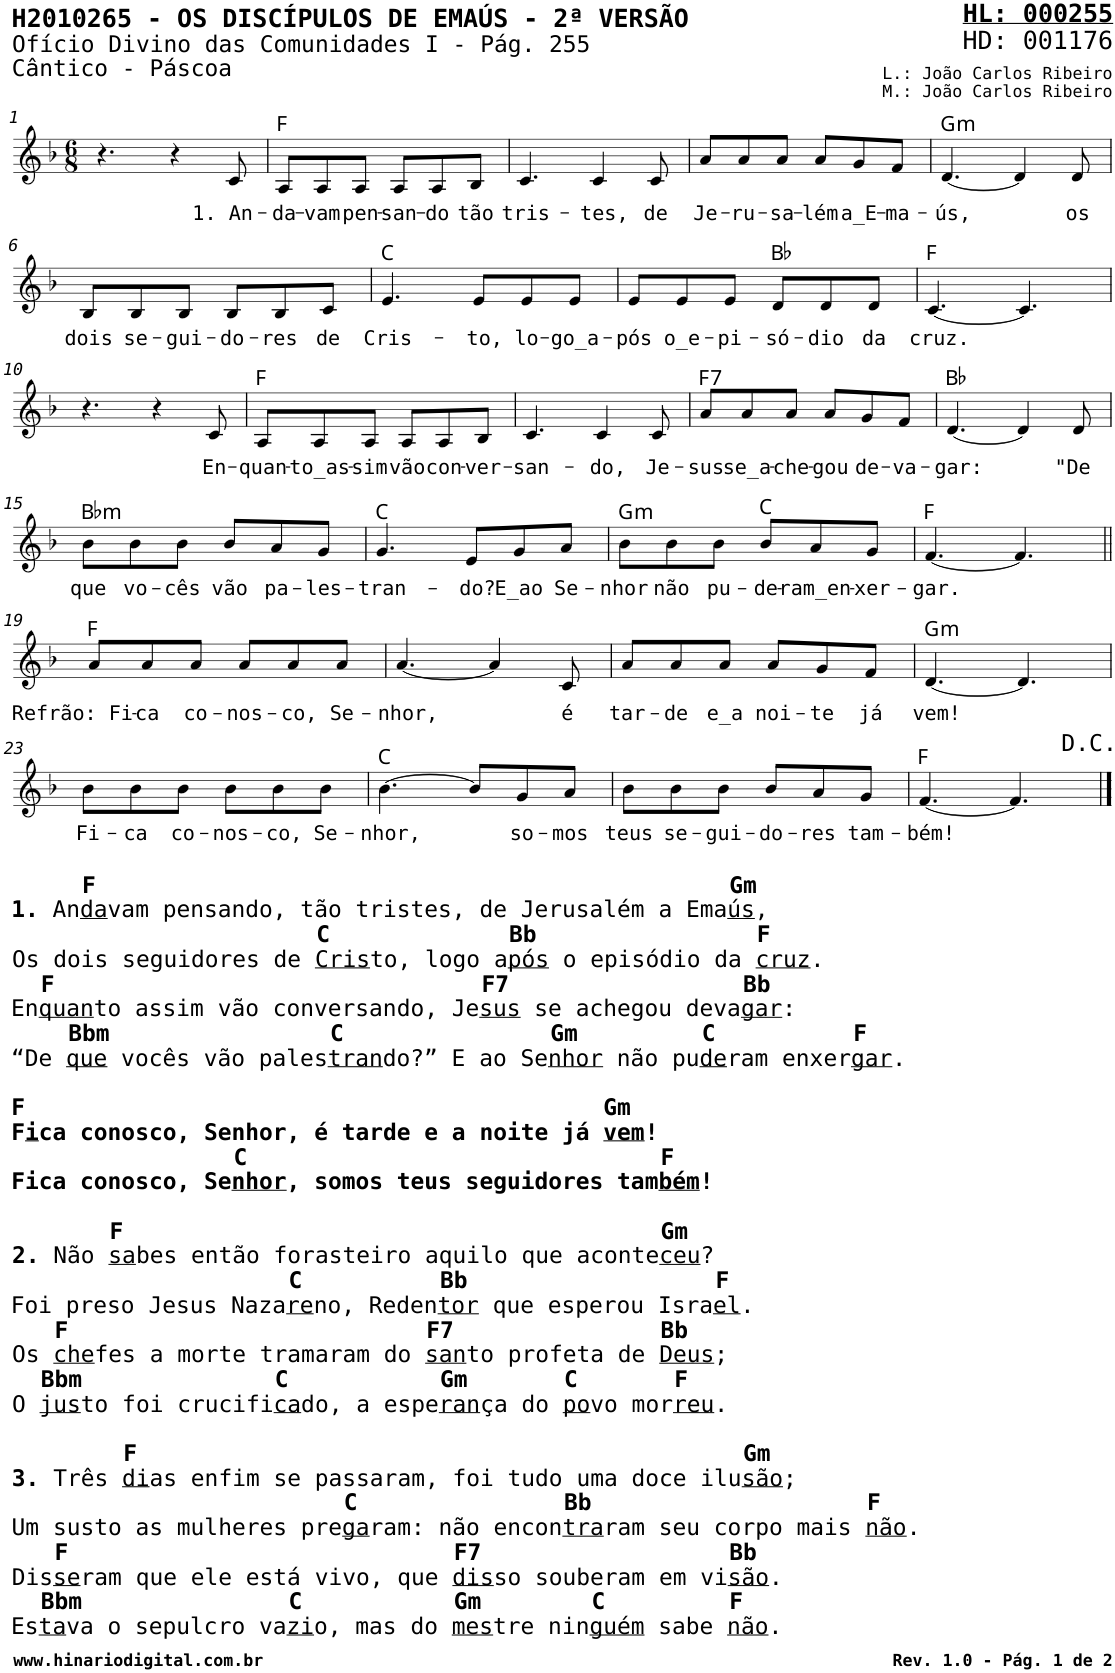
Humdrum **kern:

**kern	**text	**harte
*part1	*part1	*part1
*staff1	*staff1	*
*I"Voz	*	*
*I'V	*	*
*stria5	*	*
*clefG2	*	*
*k[b-]	*	*
*M6/8	*	*
=1	=1	=1
4.r	.	.
4r	.	.
!	!LO:LY:b	!
8c/	1. An-	.
=2	=2	=2
!	!LO:LY:b	!
8A/L	-da-	F:maj
!	!LO:LY:b	!
8A/	-vam	.
!	!LO:LY:b	!
8A/J	pen-	.
!	!LO:LY:b	!
8A/L	-san-	.
!	!LO:LY:b	!
8A/	-do	.
!	!LO:LY:b	!
8B-/J	tão	.
=3	=3	=3
!	!LO:LY:b	!
4.c/	tris-	.
!	!LO:LY:b	!
4c/	-tes,	.
!	!LO:LY:b	!
8c/	de	.
=4	=4	=4
!	!LO:LY:b	!
8a/L	Je-	.
!	!LO:LY:b	!
8a/	-ru-	.
!	!LO:LY:b	!
8a/J	-sa-	.
!	!LO:LY:b	!
8a/L	-lém	.
!	!LO:LY:b	!
8g/	a_E-	.
!	!LO:LY:b	!
8f/J	-ma-	.
=5	=5	=5
!	!LO:LY:b	!LO:H:kt=m
[4.d/	-ús,	G:min
4d/]	.	.
!	!LO:LY:b	!
8d/	os	.
!!LO:LB:g=z
=6	=6	=6
!	!LO:LY:b	!
8B-/L	dois	.
!	!LO:LY:b	!
8B-/	se-	.
!	!LO:LY:b	!
8B-/J	-gui-	.
!	!LO:LY:b	!
8B-/L	-do-	.
!	!LO:LY:b	!
8B-/	-res	.
!	!LO:LY:b	!
8c/J	de	.
=7	=7	=7
!	!LO:LY:b	!
4.e/	Cris-	C:maj
!	!LO:LY:b	!
8e/L	-to,	.
!	!LO:LY:b	!
8e/	lo-	.
!	!LO:LY:b	!
8e/J	-go_a-	.
=8	=8	=8
!	!LO:LY:b	!
8e/L	-pós	.
!	!LO:LY:b	!
8e/	o_e-	.
!	!LO:LY:b	!
8e/J	-pi-	.
!	!LO:LY:b	!
8d/L	-só-	Bb:maj
!	!LO:LY:b	!
8d/	-dio	.
!	!LO:LY:b	!
8d/J	da	.
=9	=9	=9
!	!LO:LY:b	!
[4.c/	cruz.	F:maj
4.c/]	.	.
!!LO:LB:g=z
=10	=10	=10
4.r	.	.
4r	.	.
!	!LO:LY:b	!
8c/	En-	.
=11	=11	=11
!	!LO:LY:b	!
8A/L	-quan-	F:maj
!	!LO:LY:b	!
8A/	-to_as-	.
!	!LO:LY:b	!
8A/J	-sim	.
!	!LO:LY:b	!
8A/L	vão	.
!	!LO:LY:b	!
8A/	con-	.
!	!LO:LY:b	!
8B-/J	-ver-	.
=12	=12	=12
!	!LO:LY:b	!
4.c/	-san-	.
!	!LO:LY:b	!
4c/	-do,	.
!	!LO:LY:b	!
8c/	Je-	.
=13	=13	=13
!	!LO:LY:b	!LO:H:kt=7
8a/L	-sus	F:7
!	!LO:LY:b	!
8a/	se_a-	.
!	!LO:LY:b	!
8a/J	-che-	.
!	!LO:LY:b	!
8a/L	-gou	.
!	!LO:LY:b	!
8g/	de-	.
!	!LO:LY:b	!
8f/J	-va-	.
=14	=14	=14
!	!LO:LY:b	!
[4.d/	-gar:	Bb:maj
4d/]	.	.
!	!LO:LY:b	!
8d/	"De	.
!!LO:LB:g=z
=15	=15	=15
!	!LO:LY:b	!LO:H:kt=m
8b-\L	que	Bb:min
!	!LO:LY:b	!
8b-\	vo-	.
!	!LO:LY:b	!
8b-\J	-cês	.
!	!LO:LY:b	!
8b-/L	vão	.
!	!LO:LY:b	!
8a/	pa-	.
!	!LO:LY:b	!
8g/J	-les-	.
=16	=16	=16
!	!LO:LY:b	!
4.g/	-tran-	C:maj
!	!LO:LY:b	!
8e/L	-do?	.
!	!LO:LY:b	!
8g/	E_ao	.
!	!LO:LY:b	!
8a/J	Se-	.
=17	=17	=17
!	!LO:LY:b	!LO:H:kt=m
8b-\L	-nhor	G:min
!	!LO:LY:b	!
8b-\	não	.
!	!LO:LY:b	!
8b-\J	pu-	.
!	!LO:LY:b	!
8b-/L	-de-	C:maj
!	!LO:LY:b	!
8a/	-ram_en-	.
!	!LO:LY:b	!
8g/J	-xer-	.
=18	=18	=18
!	!LO:LY:b	!
[4.f/	-gar.	F:maj
4.f/]	.	.
!!LO:LB:g=z
=19||	=19||	=19||
!	!LO:LY:b	!
8a/L	Refrão: Fi-	F:maj
!	!LO:LY:b	!
8a/	-ca	.
!	!LO:LY:b	!
8a/J	co-	.
!	!LO:LY:b	!
8a/L	-nos-	.
!	!LO:LY:b	!
8a/	-co,	.
!	!LO:LY:b	!
8a/J	Se-	.
=20	=20	=20
!	!LO:LY:b	!
[4.a/	-nhor,	.
4a/]	.	.
!	!LO:LY:b	!
8c/	é	.
=21	=21	=21
!	!LO:LY:b	!
8a/L	tar-	.
!	!LO:LY:b	!
8a/	-de	.
!	!LO:LY:b	!
8a/J	e_a	.
!	!LO:LY:b	!
8a/L	noi-	.
!	!LO:LY:b	!
8g/	-te	.
!	!LO:LY:b	!
8f/J	já	.
=22	=22	=22
!	!LO:LY:b	!LO:H:kt=m
[4.d/	vem!	G:min
4.d/]	.	.
!!LO:LB:g=z
=23	=23	=23
!LO:TX:b:B:t=F                                              Gm	!	!
!LO:TX:b:t=1.	!	!
!LO:TX:b:t=An	!	!
!LO:TX:b:t=da	!	!
!LO:TX:b:t=vam pensando, tão tristes, de Jerusalém a Ema	!	!
!LO:TX:b:t=ús	!	!
!LO:TX:b:t=,	!	!
!LO:TX:b:B:t=C             Bb                F	!	!
!LO:TX:b:t=Os dois seguidores de	!	!
!LO:TX:b:t=Cris	!	!
!LO:TX:b:t=to, logo a	!	!
!LO:TX:b:t=pós	!	!
!LO:TX:b:t=o episódio da	!	!
!LO:TX:b:t=cruz	!	!
!LO:TX:b:t=.	!	!
!LO:TX:b:B:t=F                               F7                 Bb	!	!
!LO:TX:b:t=En	!	!
!LO:TX:b:t=quan	!	!
!LO:TX:b:t=to assim vão conversando, Je	!	!
!LO:TX:b:t=sus	!	!
!LO:TX:b:t=se achegou deva	!	!
!LO:TX:b:t=gar	!	!
!LO:TX:b:t=&colon;	!	!
!LO:TX:b:B:t=Bbm                C               Gm         C          F	!	!
!LO:TX:b:t=“De	!	!
!LO:TX:b:t=que	!	!
!LO:TX:b:t=vocês vão pales	!	!
!LO:TX:b:t=tran	!	!
!LO:TX:b:t=do?” E ao Se	!	!
!LO:TX:b:t=nhor	!	!
!LO:TX:b:t=não pu	!	!
!LO:TX:b:t=de	!	!
!LO:TX:b:t=ram enxer	!	!
!LO:TX:b:t=gar	!	!
!LO:TX:b:t=.	!	!
!LO:TX:b:B:t=F                                          Gm	!	!
!LO:TX:b:t=F	!	!
!LO:TX:b:t=i	!	!
!LO:TX:b:t=ca conosco, Senhor, é tarde e a noite já	!	!
!LO:TX:b:t=vem	!	!
!LO:TX:b:t=!	!	!
!LO:TX:b:t=C                              F	!	!
!LO:TX:b:t=Fica conosco, Se	!	!
!LO:TX:b:t=nhor	!	!
!LO:TX:b:t=, somos teus seguidores tam	!	!
!LO:TX:b:t=bém	!	!
!LO:TX:b:t=!	!	!
!LO:TX:b:t=F                                       Gm	!	!
!LO:TX:b:t=2.	!	!
!LO:TX:b:t=Não	!	!
!LO:TX:b:t=sa	!	!
!LO:TX:b:t=bes então forasteiro aquilo que aconte	!	!
!LO:TX:b:t=ceu	!	!
!LO:TX:b:t=?	!	!
!LO:TX:b:B:t=C          Bb                  F	!	!
!LO:TX:b:t=Foi preso Jesus Naza	!	!
!LO:TX:b:t=re	!	!
!LO:TX:b:t=no, Reden	!	!
!LO:TX:b:t=tor	!	!
!LO:TX:b:t=que esperou Isra	!	!
!LO:TX:b:t=el	!	!
!LO:TX:b:t=.	!	!
!LO:TX:b:B:t=F                          F7               Bb	!	!
!LO:TX:b:t=Os	!	!
!LO:TX:b:t=che	!	!
!LO:TX:b:t=fes a morte tramaram do	!	!
!LO:TX:b:t=san	!	!
!LO:TX:b:t=to profeta de	!	!
!LO:TX:b:t=Deus	!	!
!LO:TX:b:t=;	!	!
!LO:TX:b:B:t=Bbm              C           Gm       C       F	!	!
!LO:TX:b:t=O	!	!
!LO:TX:b:t=jus	!	!
!LO:TX:b:t=to foi crucifi	!	!
!LO:TX:b:t=ca	!	!
!LO:TX:b:t=do, a espe	!	!
!LO:TX:b:t=ran	!	!
!LO:TX:b:t=ça do	!	!
!LO:TX:b:t=po	!	!
!LO:TX:b:t=vo mor	!	!
!LO:TX:b:t=reu	!	!
!LO:TX:b:t=.	!	!
!LO:TX:b:B:t=F                                            Gm	!	!
!LO:TX:b:t=3.	!	!
!LO:TX:b:t=Três	!	!
!LO:TX:b:t=di	!	!
!LO:TX:b:t=as enfim se passaram, foi tudo uma doce ilu	!	!
!LO:TX:b:t=são	!	!
!LO:TX:b:t=;	!	!
!LO:TX:b:B:t=C               Bb                    F	!	!
!LO:TX:b:t=Um susto as mulheres pre	!	!
!LO:TX:b:t=ga	!	!
!LO:TX:b:t=ram&colon; não encon	!	!
!LO:TX:b:t=tra	!	!
!LO:TX:b:t=ram seu corpo mais	!	!
!LO:TX:b:t=não	!	!
!LO:TX:b:t=.	!	!
!LO:TX:b:B:t=F                            F7                  Bb	!	!
!LO:TX:b:t=Dis	!	!
!LO:TX:b:t=se	!	!
!LO:TX:b:t=ram que ele está vivo, que	!	!
!LO:TX:b:t=dis	!	!
!LO:TX:b:t=so souberam em vi	!	!
!LO:TX:b:t=são	!	!
!LO:TX:b:t=.	!	!
!LO:TX:b:B:t=Bbm               C           Gm        C         F	!	!
!LO:TX:b:t=Es	!	!
!LO:TX:b:t=ta	!	!
!LO:TX:b:t=va o sepulcro va	!	!
!LO:TX:b:t=zi	!	!
!LO:TX:b:t=o, mas do	!	!
!LO:TX:b:t=mes	!	!
!LO:TX:b:t=tre nin	!	!
!LO:TX:b:t=guém	!	!
!LO:TX:b:t=sabe	!	!
!LO:TX:b:t=não	!	!
!LO:TX:b:t=.	!	!
!	!LO:LY:b	!
8b-\L	Fi-	.
!	!LO:LY:b	!
8b-\	-ca	.
!	!LO:LY:b	!
8b-\J	co-	.
!	!LO:LY:b	!
8b-\L	nos-	.
!	!LO:LY:b	!
8b-\	-co,	.
!	!LO:LY:b	!
8b-\J	Se-	.
=24	=24	=24
!	!LO:LY:b	!
[4.b-\	-nhor,	C:maj
8b-/L]	.	.
!	!LO:LY:b	!
8g/	so-	.
!	!LO:LY:b	!
8a/J	-mos	.
=25	=25	=25
!	!LO:LY:b	!
8b-\L	teus	.
!	!LO:LY:b	!
8b-\	se-	.
!	!LO:LY:b	!
8b-\J	-gui-	.
!	!LO:LY:b	!
8b-/L	-do-	.
!	!LO:LY:b	!
8a/	-res	.
!	!LO:LY:b	!
8g/J	tam-	.
=26	=26	=26
!	!LO:LY:b	!
[4.f/	-bém!	F:maj
4.f/]	.	.
==	==	==
*-	*-	*-
